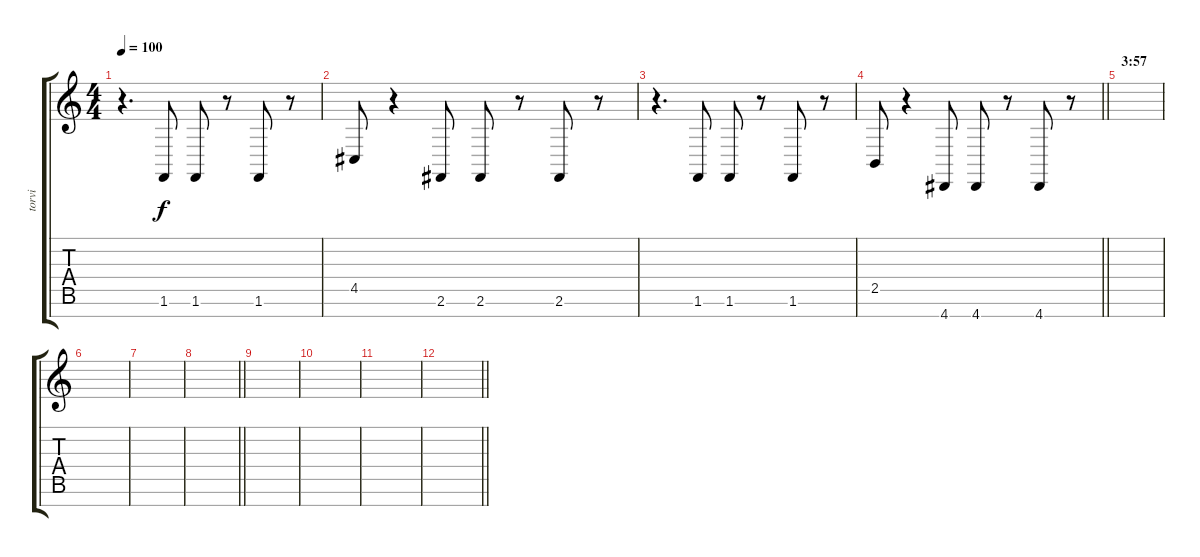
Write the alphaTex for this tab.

\track ("torvi" "torvi") {instrument trumpet}
\staff {score tabs}
\tuning (E4 B3 G3 D3 A2 E2 B1) {hide}
\ts (4 4)
\tempo 100
\clef g2
\ks c
r.4{d dy f} 1.6.8 1.6.8 r.8 1.6.8 r.8 |
4.5.8 r.4 2.6.8 2.6.8 r.8 2.6.8 r.8 |
r.4{d} 1.6.8 1.6.8 r.8 1.6.8 r.8 |
\barLineRight lightlight
2.5.8 r.4 4.7.8 4.7.8 r.8 4.7.8 r.8 |
\section ("" "3:57")
|
|
|
\barLineRight lightlight
|
|
|
|
\barLineRight lightlight
